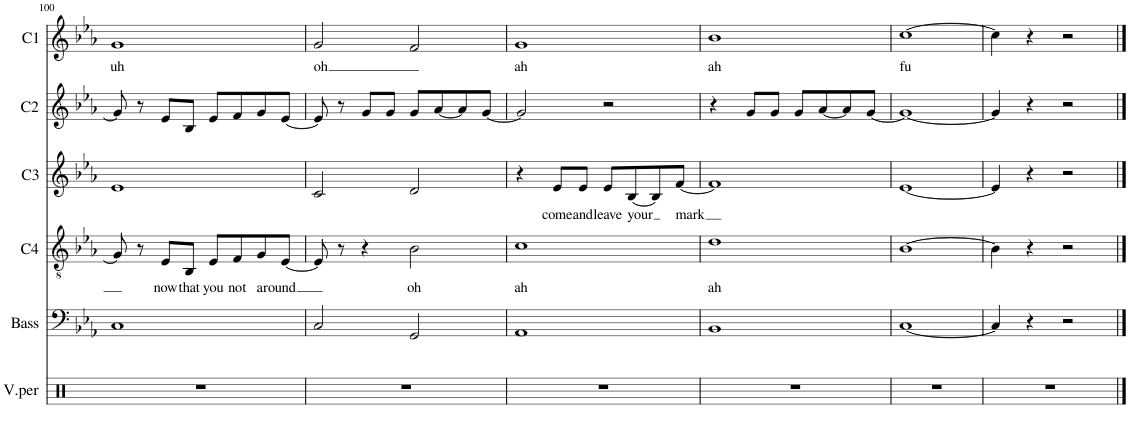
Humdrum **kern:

**kern	**kern	**kern	**text	**kern	**text	**kern	**kern	**text
*part6	*part5	*part4	*part4	*part3	*part3	*part2	*part1	*part1
*staff6	*staff5	*staff4	*staff4	*staff3	*staff3	*staff2	*staff1	*staff1
*I"V.per	*I"Bass	*I"Chor4	*	*I"Chor3	*	*I"Chor2	*I"Chor1	*
*I'V.per	*I'Bass	*I'C4	*	*I'C3	*	*I'C2	*I'C1	*
!!LO:PB:g=z
*clefX	*clefF4	*clefGv2	*	*clefG2	*	*clefG2	*clefG2	*
*k[]	*k[b-e-a-]	*k[b-e-a-]	*	*k[b-e-a-]	*	*k[b-e-a-]	*k[b-e-a-]	*
*M4/4	*M4/4	*M4/4	*	*M4/4	*	*M4/4	*M4/4	*
=100	=100	=100	=100	=100	=100	=100	=100	=100
!	!	!	!	!	!	!	!	!LO:LY:b
1r	1C	8G/]	.	1e-	.	8g/]	1g	uh
.	.	8r	.	.	.	8r	.	.
!	!	!	!LO:LY:b	!	!	!	!	!
.	.	8E-/L	now	.	.	8e-/L	.	.
!	!	!	!LO:LY:b	!	!	!	!	!
.	.	8BB-/J	that	.	.	8B-/J	.	.
!	!	!	!LO:LY:b	!	!	!	!	!
.	.	8E-/L	you	.	.	8e-/L	.	.
!	!	!	!LO:LY:b	!	!	!	!	!
.	.	8F/	not	.	.	8f/	.	.
!	!	!	!LO:LY:b	!	!	!	!	!
.	.	8G/	around	.	.	8g/	.	.
.	.	[8E-/J	.	.	.	[8e-/J	.	.
=101	=101	=101	=101	=101	=101	=101	=101	=101
!	!	!	!	!	!	!	!	!LO:LY:b
1r	2C/	8E-/]	.	2c/	.	8e-/]	2g/	oh
.	.	8r	.	.	.	8r	.	.
.	.	4r	.	.	.	8g/L	.	.
.	.	.	.	.	.	8g/J	.	.
!	!	!	!LO:LY:b	!	!	!	!	!
.	2GG/	2B-\	oh	2d/	.	8g/L	2f/	.
.	.	.	.	.	.	[8a-/	.	.
.	.	.	.	.	.	8a-/]	.	.
.	.	.	.	.	.	[8g/J	.	.
=102	=102	=102	=102	=102	=102	=102	=102	=102
!	!	!	!LO:LY:b	!	!	!	!	!LO:LY:b
1r	1AA-	1c	ah	4r	.	2g/]	1g	ah
!	!	!	!	!	!LO:LY:b	!	!	!
.	.	.	.	8e-/L	come	.	.	.
!	!	!	!	!	!LO:LY:b	!	!	!
.	.	.	.	8e-/J	and	.	.	.
!	!	!	!	!	!LO:LY:b	!	!	!
.	.	.	.	8e-/L	leave	2r	.	.
!	!	!	!	!	!LO:LY:b	!	!	!
.	.	.	.	[8B-/	your	.	.	.
.	.	.	.	8B-/]	.	.	.	.
!	!	!	!	!	!LO:LY:b	!	!	!
.	.	.	.	[8f/J	mark	.	.	.
=103	=103	=103	=103	=103	=103	=103	=103	=103
!	!	!	!LO:LY:b	!	!	!	!	!LO:LY:b
1r	1BB-	1d	ah	1f]	.	4r	1b-	ah
.	.	.	.	.	.	8g/L	.	.
.	.	.	.	.	.	8g/J	.	.
.	.	.	.	.	.	8g/L	.	.
.	.	.	.	.	.	[8a-/	.	.
.	.	.	.	.	.	8a-/]	.	.
.	.	.	.	.	.	[8g/J	.	.
=104	=104	=104	=104	=104	=104	=104	=104	=104
!	!	!	!	!	!	!	!	!LO:LY:b
1r	[1C	[1B-	.	[1e-	.	1g_	[1cc	fu
=105	=105	=105	=105	=105	=105	=105	=105	=105
1r	4C/]	4B-\]	.	4e-/]	.	4g/]	4cc\]	.
.	4r	4r	.	4r	.	4r	4r	.
.	2r	2r	.	2r	.	2r	2r	.
==	==	==	==	==	==	==	==	==
*-	*-	*-	*-	*-	*-	*-	*-	*-
